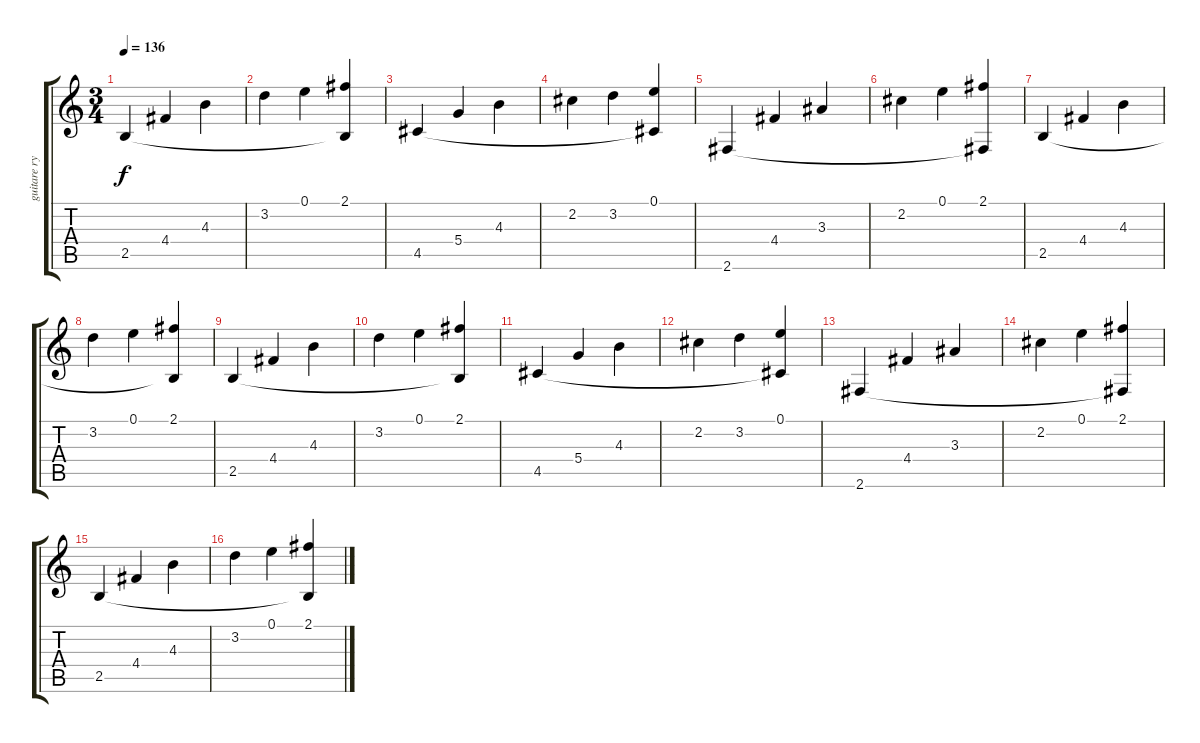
\track ("guitare rythmique" "guitare ry") {instrument acousticguitarnylon}
\staff {score tabs}
\tuning (E4 B3 G3 D3 A2 E2) {hide}
\ts (3 4)
\tempo 136
\clef g2
\ks c
2.5.4{dy f} 4.4.4 4.3.4 |
3.2.4 0.1.4 (2.1 2.5{t}).4 |
4.5.4 5.4.4 4.3.4 |
2.2.4 3.2.4 (0.1 4.5{t}).4 |
2.6.4 4.4.4 3.3.4 |
2.2.4 0.1.4 (2.1 2.6{t}).4 |
2.5.4 4.4.4 4.3.4 |
3.2.4 0.1.4 (2.1 2.5{t}).4 |
2.5.4 4.4.4 4.3.4 |
3.2.4 0.1.4 (2.1 2.5{t}).4 |
4.5.4 5.4.4 4.3.4 |
2.2.4 3.2.4 (0.1 4.5{t}).4 |
2.6.4 4.4.4 3.3.4 |
2.2.4 0.1.4 (2.1 2.6{t}).4 |
2.5.4 4.4.4 4.3.4 |
3.2.4 0.1.4 (2.1 2.5{t}).4
